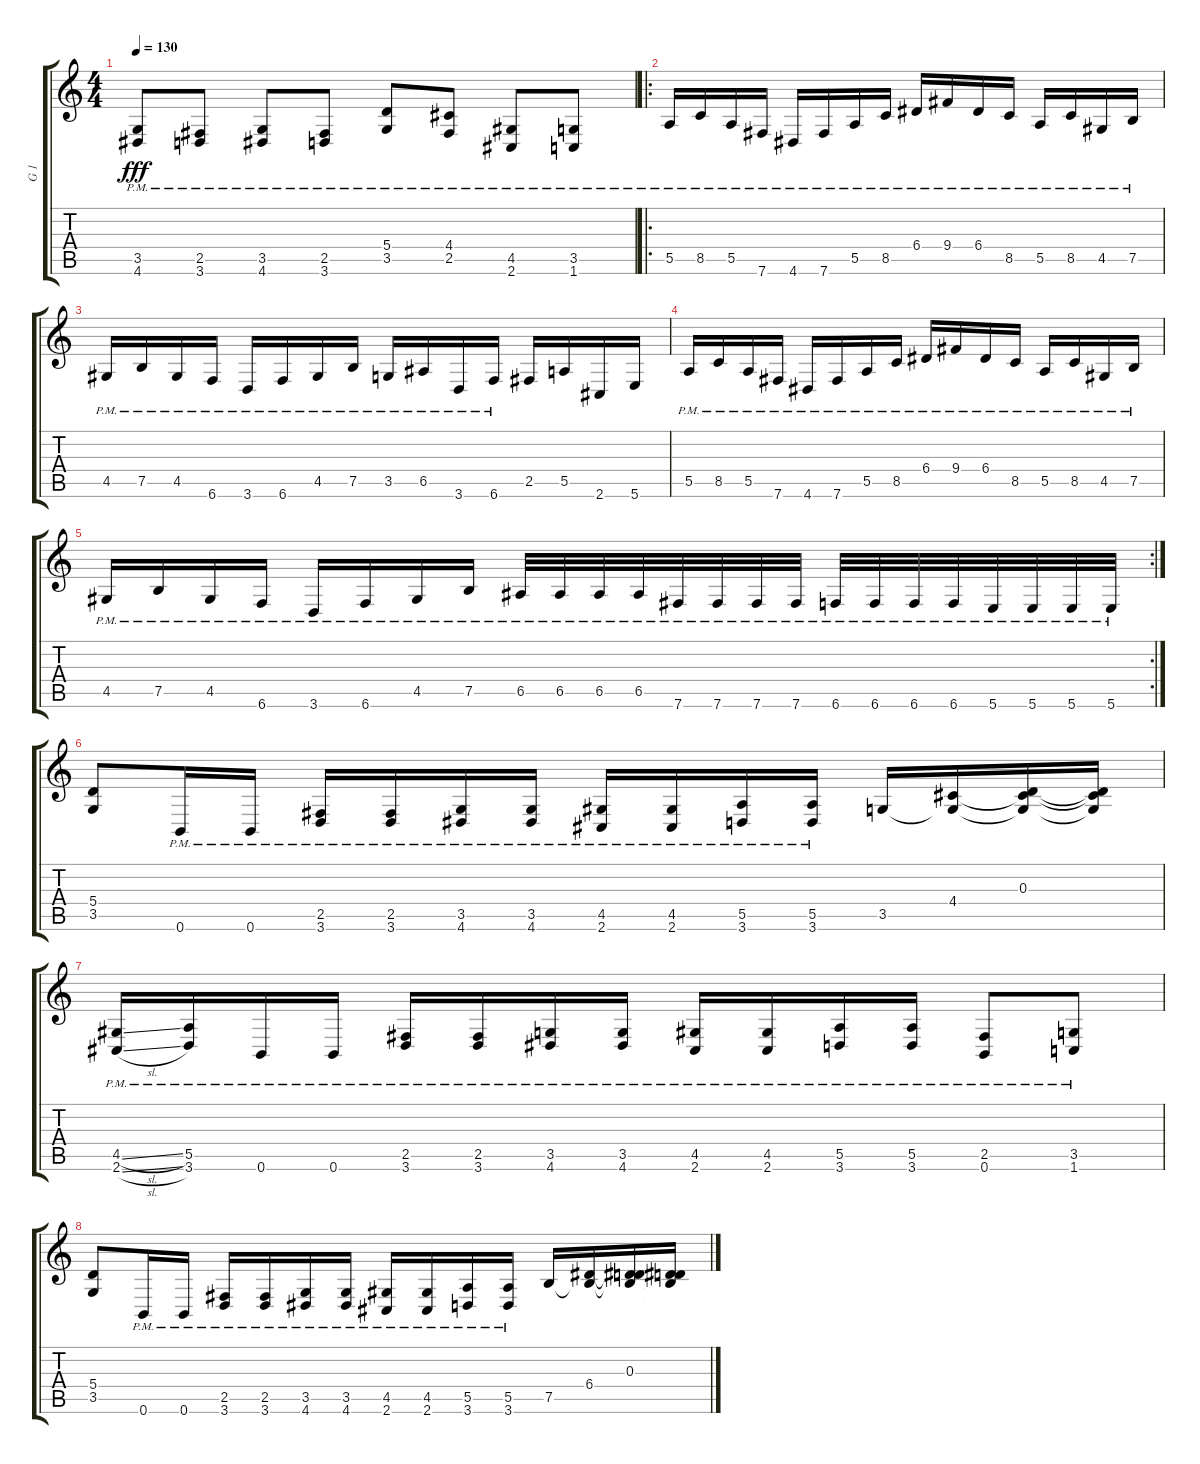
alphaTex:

\track ("G 1" "G 1") {instrument distortionguitar}
\staff {score tabs}
\tuning (B3 Gb3 D3 A2 E2 B1) {hide}
\ts (4 4)
\tempo 130
\clef g2
\ks c
(3.5{pm} 4.6{pm}).8{dy fff} (2.5{pm} 3.6{pm}).8 (3.5{pm} 4.6{pm}).8 (2.5{pm} 3.6{pm}).8 (5.4{pm} 3.5{pm}).8 (4.4{pm} 2.5{pm}).8 (4.5{pm} 2.6{pm}).8 (3.5{pm} 1.6{pm}).8 |
\ro
5.5{pm}.16 8.5{pm}.16 5.5{pm}.16 7.6{pm}.16 4.6{pm}.16 7.6{pm}.16 5.5{pm}.16 8.5{pm}.16 6.4{pm}.16 9.4{pm}.16 6.4{pm}.16 8.5{pm}.16 5.5{pm}.16 8.5{pm}.16 4.5{pm}.16 7.5{pm}.16 |
4.5{pm}.16 7.5{pm}.16 4.5{pm}.16 6.6{pm}.16 3.6{pm}.16 6.6{pm}.16 4.5{pm}.16 7.5{pm}.16 3.5{pm}.16 6.5{pm}.16 3.6{pm}.16 6.6{pm}.16 2.5.16 5.5.16 2.6.16 5.6.16 |
5.5{pm}.16 8.5{pm}.16 5.5{pm}.16 7.6{pm}.16 4.6{pm}.16 7.6{pm}.16 5.5{pm}.16 8.5{pm}.16 6.4{pm}.16 9.4{pm}.16 6.4{pm}.16 8.5{pm}.16 5.5{pm}.16 8.5{pm}.16 4.5{pm}.16 7.5{pm}.16 |
\rc 2
4.5{pm}.16 7.5{pm}.16 4.5{pm}.16 6.6{pm}.16 3.6{pm}.16 6.6{pm}.16 4.5{pm}.16 7.5{pm}.16 6.5{pm}.32 6.5{pm}.32 6.5{pm}.32 6.5{pm}.32 7.6{pm}.32 7.6{pm}.32 7.6{pm}.32 7.6{pm}.32 6.6{pm}.32 6.6{pm}.32 6.6{pm}.32 6.6{pm}.32 5.6{pm}.32 5.6{pm}.32 5.6{pm}.32 5.6{pm}.32 |
(5.4 3.5).8 0.6{pm}.16 0.6{pm}.16 (2.5{pm} 3.6{pm}).16 (2.5{pm} 3.6{pm}).16 (3.5{pm} 4.6{pm}).16 (3.5{pm} 4.6{pm}).16 (4.5{pm} 2.6{pm}).16 (4.5{pm} 2.6{pm}).16 (5.5{pm} 3.6{pm}).16 (5.5{pm} 3.6{pm}).16 3.5.16 (4.4 3.5{t}).16 (0.3 4.4{t} 3.5{t}).16 (0.3{t} 4.4{t} 3.5{t}).16 |
(4.5{sl pm} 2.6{sl pm}).16 (5.5{pm} 3.6{pm}).16 0.6{pm}.16 0.6{pm}.16 (2.5{pm} 3.6{pm}).16 (2.5{pm} 3.6{pm}).16 (3.5{pm} 4.6{pm}).16 (3.5{pm} 4.6{pm}).16 (4.5{pm} 2.6{pm}).16 (4.5{pm} 2.6{pm}).16 (5.5{pm} 3.6{pm}).16 (5.5{pm} 3.6{pm}).16 (2.5{pm} 0.6{pm}).8 (3.5{pm} 1.6{pm}).8 |
(5.4 3.5).8 0.6{pm}.16 0.6{pm}.16 (2.5{pm} 3.6{pm}).16 (2.5{pm} 3.6{pm}).16 (3.5{pm} 4.6{pm}).16 (3.5{pm} 4.6{pm}).16 (4.5{pm} 2.6{pm}).16 (4.5{pm} 2.6{pm}).16 (5.5{pm} 3.6{pm}).16 (5.5{pm} 3.6{pm}).16 7.5.16 (6.4 7.5{t}).16 (0.3 6.4{t} 7.5{t}).16 (0.3{t} 6.4{t} 7.5{t}).16
